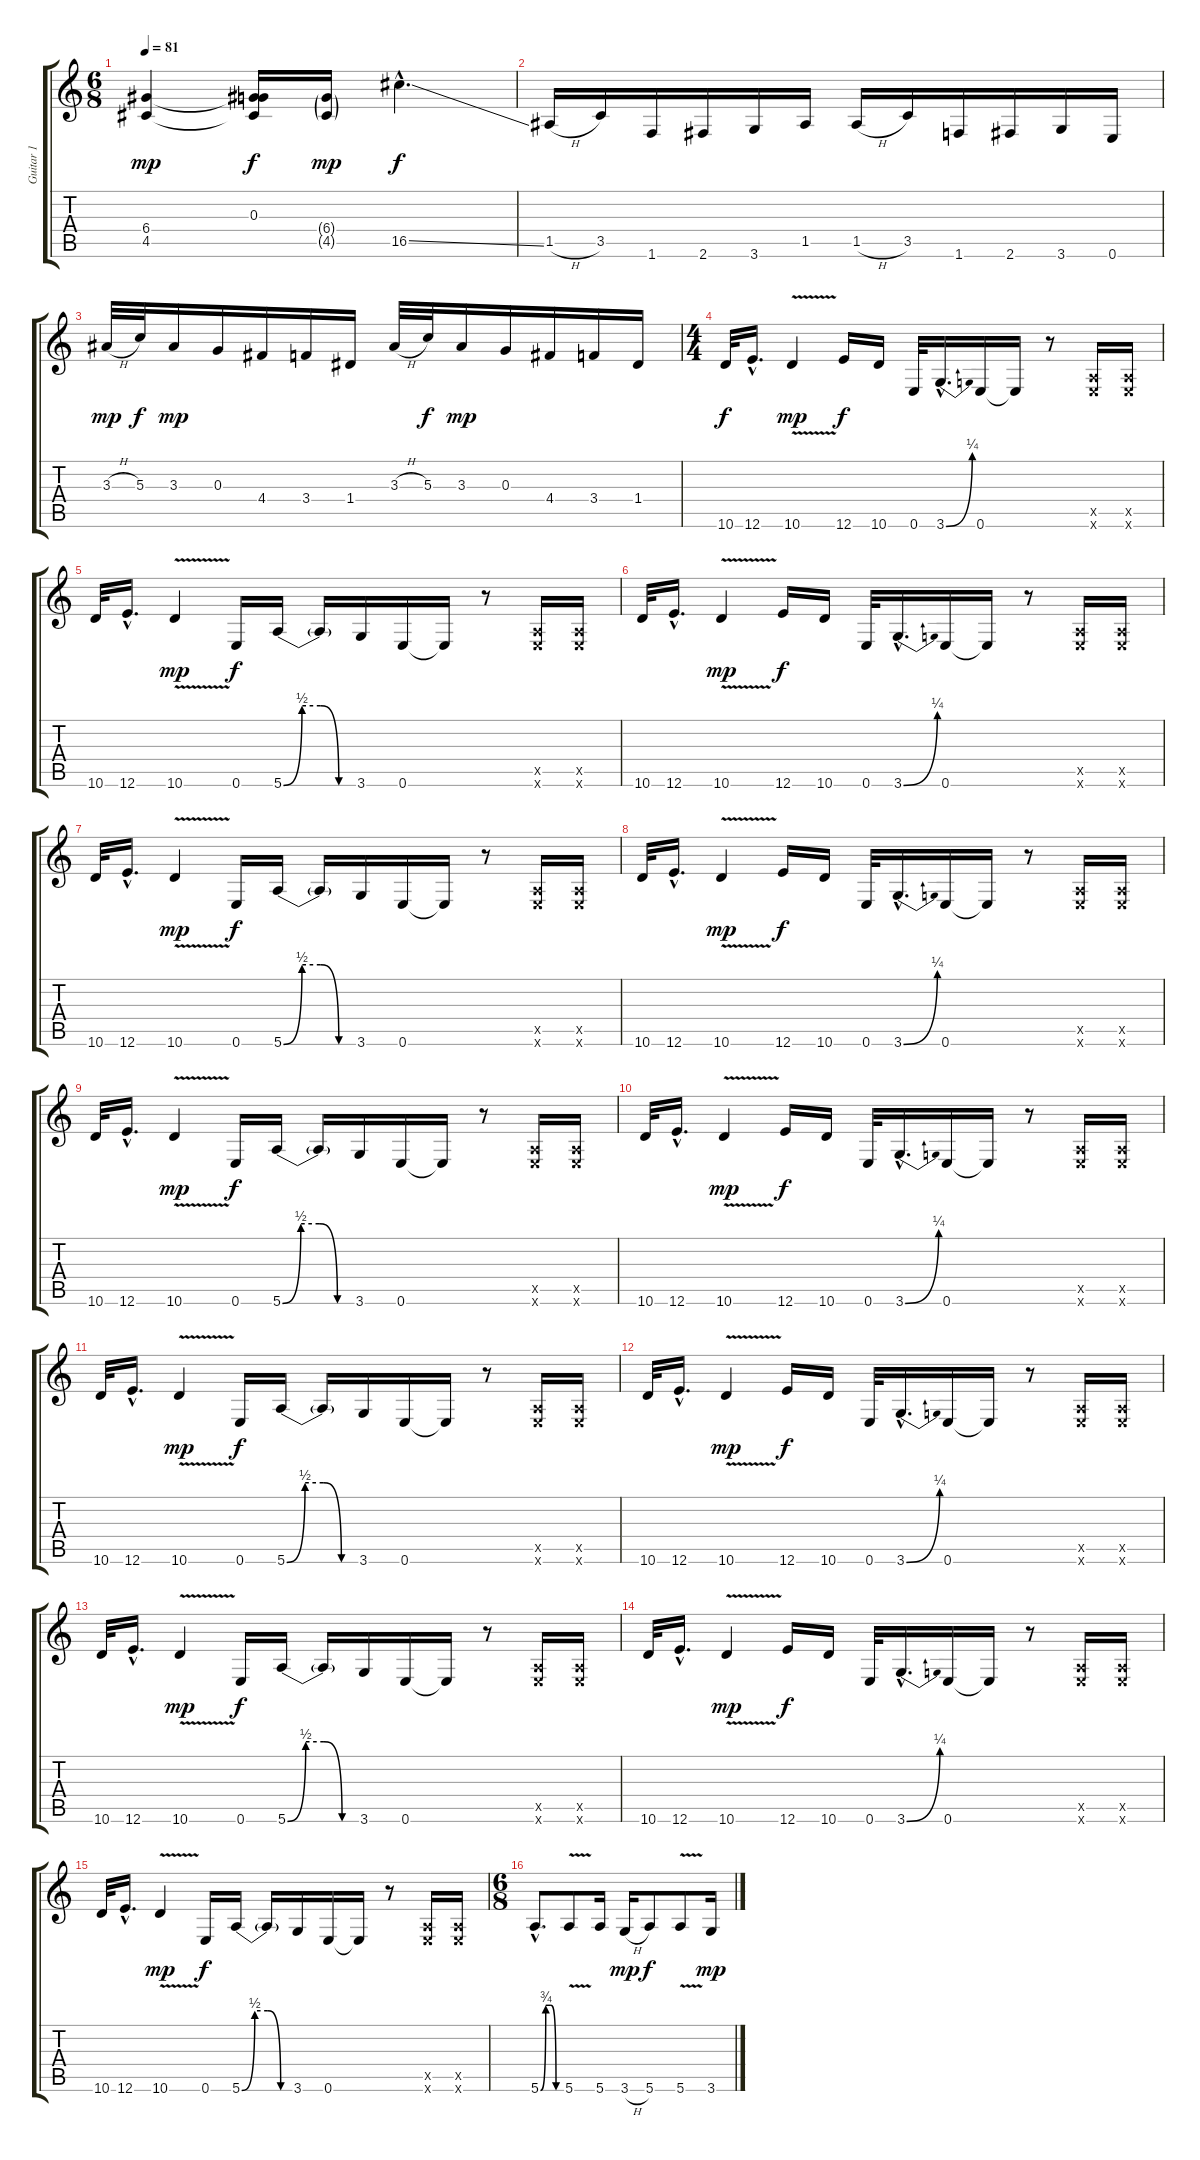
\track ("Guitar 1" "Guitar 1") {instrument overdrivenguitar}
\staff {score tabs}
\tuning (E4 B3 G3 D3 A2 E2) {hide}
\ts (6 8)
\tempo 81
\clef g2
\ks c
(6.4 4.5).4{dy mp} (0.3 6.4{t} 4.5{t}).16{dy f} (6.4{g} 4.5{g}).16{dy mp} 16.5{ss hac}.4{d dy f} |
1.5{h}.16 3.5.16 1.6.16 2.6.16 3.6.16 1.5.16 1.5{h}.16 3.5.16 1.6.16 2.6.16 3.6.16 0.6.16 |
3.3{h}.32{dy mp} 5.3.32{dy f} 3.3.16{dy mp} 0.3.16 4.4.16 3.4.16 1.4.16 3.3{h}.32 5.3.32{dy f} 3.3.16{dy mp} 0.3.16 4.4.16 3.4.16 1.4.16 |
\ts (4 4)
10.6.32{dy f} 12.6{hac}.16{d} 10.6{v}.4{dy mp} 12.6.16{dy f} 10.6.16 0.6.32 3.6{be (bend 0 0 60 1) hac}.16{d} 0.6.16 0.6{t}.16 r.8 (0.5{x} 0.6{x}).16 (0.5{x} 0.6{x}).16 |
10.6.32 12.6{hac}.16{d} 10.6{v}.4{dy mp} 0.6.16{dy f} 5.6{be (custom 0 0 15 2 30 2 45 0 60 0)}.16 5.6{t}.16 3.6.16 0.6.16 0.6{t}.16 r.8 (0.5{x} 0.6{x}).16 (0.5{x} 0.6{x}).16 |
10.6.32 12.6{hac}.16{d} 10.6{v}.4{dy mp} 12.6.16{dy f} 10.6.16 0.6.32 3.6{be (bend 0 0 60 1) hac}.16{d} 0.6.16 0.6{t}.16 r.8 (0.5{x} 0.6{x}).16 (0.5{x} 0.6{x}).16 |
10.6.32 12.6{hac}.16{d} 10.6{v}.4{dy mp} 0.6.16{dy f} 5.6{be (custom 0 0 15 2 30 2 45 0 60 0)}.16 5.6{t}.16 3.6.16 0.6.16 0.6{t}.16 r.8 (0.5{x} 0.6{x}).16 (0.5{x} 0.6{x}).16 |
10.6.32 12.6{hac}.16{d} 10.6{v}.4{dy mp} 12.6.16{dy f} 10.6.16 0.6.32 3.6{be (bend 0 0 60 1) hac}.16{d} 0.6.16 0.6{t}.16 r.8 (0.5{x} 0.6{x}).16 (0.5{x} 0.6{x}).16 |
10.6.32 12.6{hac}.16{d} 10.6{v}.4{dy mp} 0.6.16{dy f} 5.6{be (custom 0 0 15 2 30 2 45 0 60 0)}.16 5.6{t}.16 3.6.16 0.6.16 0.6{t}.16 r.8 (0.5{x} 0.6{x}).16 (0.5{x} 0.6{x}).16 |
10.6.32 12.6{hac}.16{d} 10.6{v}.4{dy mp} 12.6.16{dy f} 10.6.16 0.6.32 3.6{be (bend 0 0 60 1) hac}.16{d} 0.6.16 0.6{t}.16 r.8 (0.5{x} 0.6{x}).16 (0.5{x} 0.6{x}).16 |
10.6.32 12.6{hac}.16{d} 10.6{v}.4{dy mp} 0.6.16{dy f} 5.6{be (custom 0 0 15 2 30 2 45 0 60 0)}.16 5.6{t}.16 3.6.16 0.6.16 0.6{t}.16 r.8 (0.5{x} 0.6{x}).16 (0.5{x} 0.6{x}).16 |
10.6.32 12.6{hac}.16{d} 10.6{v}.4{dy mp} 12.6.16{dy f} 10.6.16 0.6.32 3.6{be (bend 0 0 60 1) hac}.16{d} 0.6.16 0.6{t}.16 r.8 (0.5{x} 0.6{x}).16 (0.5{x} 0.6{x}).16 |
10.6.32 12.6{hac}.16{d} 10.6{v}.4{dy mp} 0.6.16{dy f} 5.6{be (custom 0 0 15 2 30 2 45 0 60 0)}.16 5.6{t}.16 3.6.16 0.6.16 0.6{t}.16 r.8 (0.5{x} 0.6{x}).16 (0.5{x} 0.6{x}).16 |
10.6.32 12.6{hac}.16{d} 10.6{v}.4{dy mp} 12.6.16{dy f} 10.6.16 0.6.32 3.6{be (bend 0 0 60 1) hac}.16{d} 0.6.16 0.6{t}.16 r.8 (0.5{x} 0.6{x}).16 (0.5{x} 0.6{x}).16 |
10.6.32 12.6{hac}.16{d} 10.6{v}.4{dy mp} 0.6.16{dy f} 5.6{be (custom 0 0 15 2 30 2 45 0 60 0)}.16 5.6{t}.16 3.6.16 0.6.16 0.6{t}.16 r.8 (0.5{x} 0.6{x}).16 (0.5{x} 0.6{x}).16 |
\ts (6 8)
5.6{be (custom 0 0 15 3 30 3 45 0 60 0) hac}.8{d} 5.6{v}.8 5.6.16 3.6{h}.16{dy mp} 5.6.8{dy f} 5.6{v}.8 3.6.16{dy mp}
